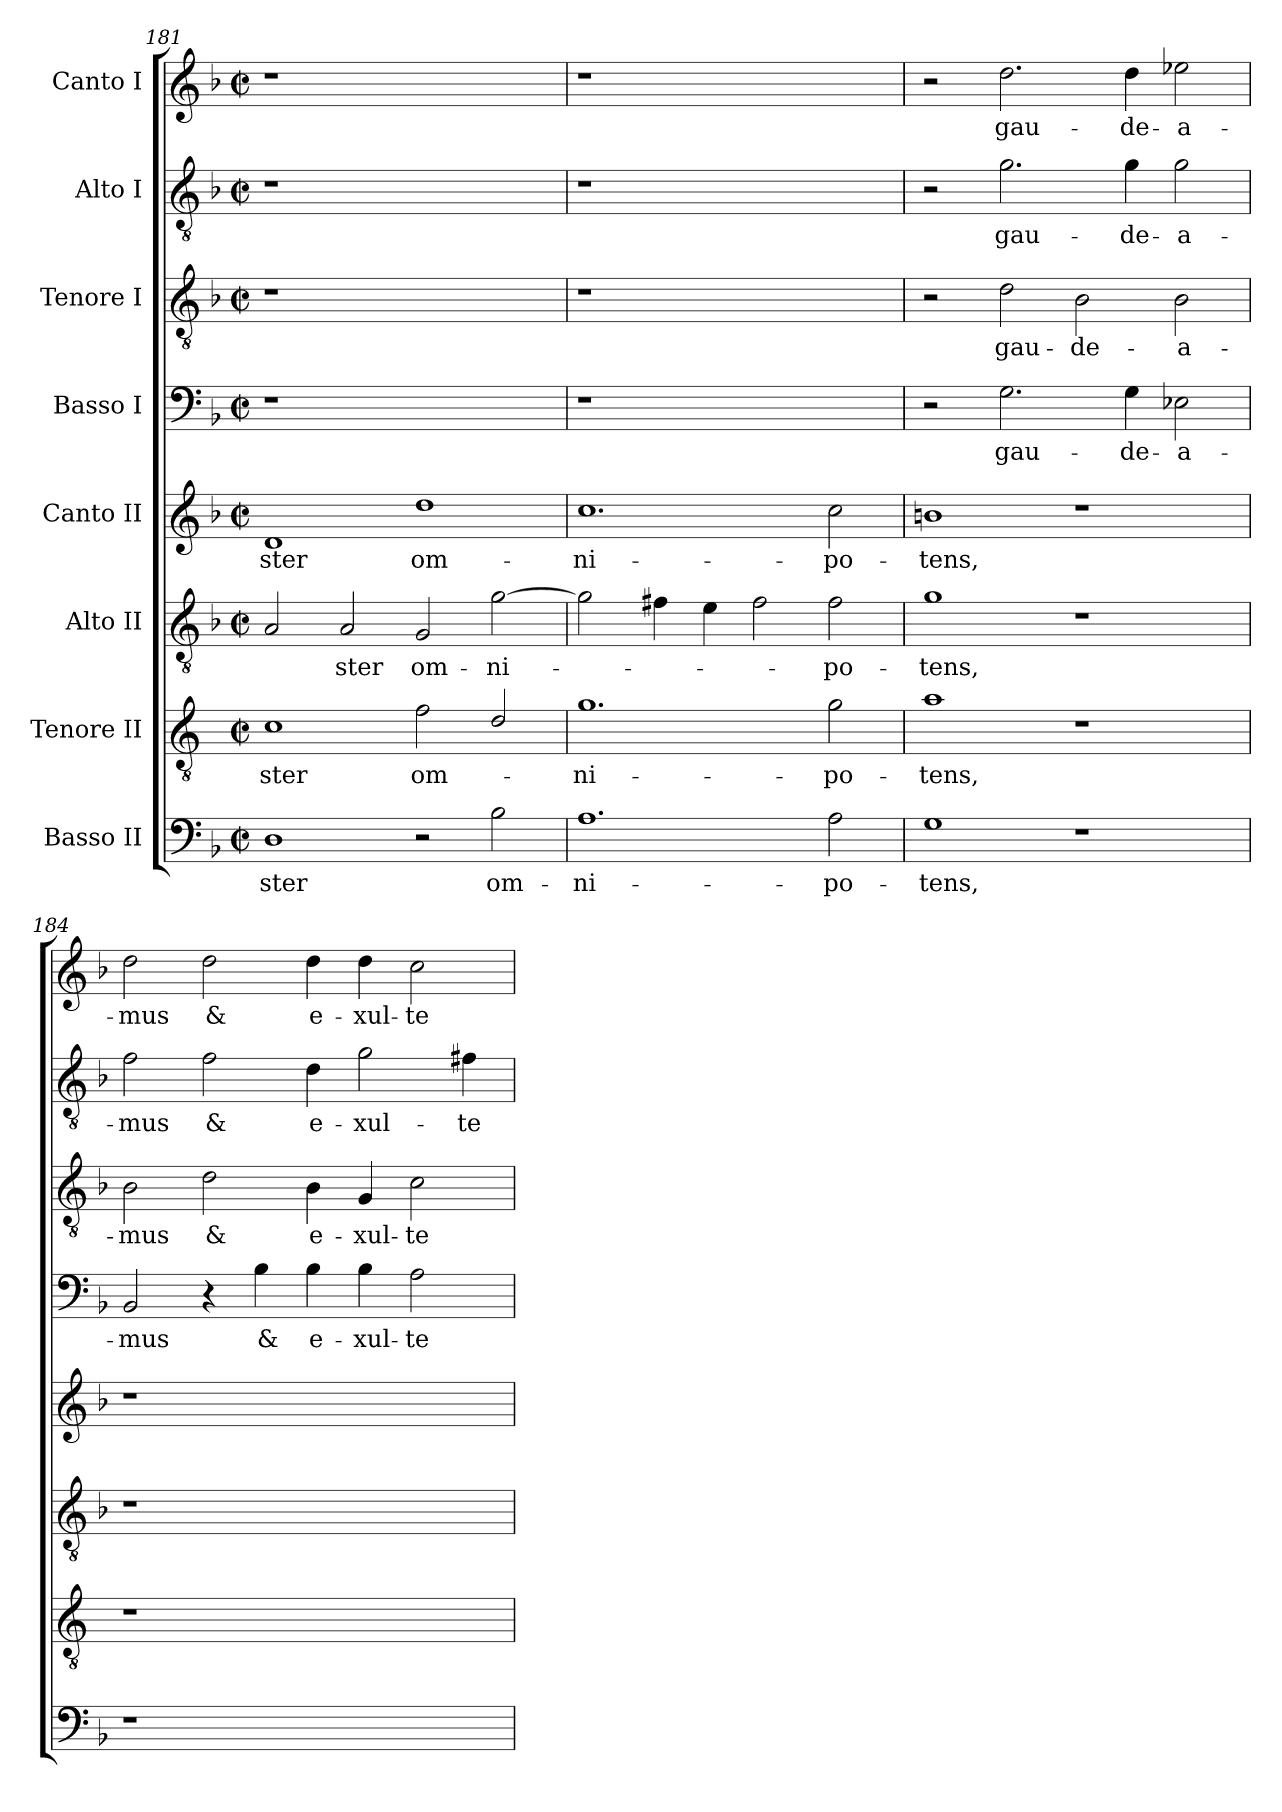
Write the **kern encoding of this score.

**kern	**text	**kern	**text	**kern	**text	**kern	**text	**kern	**text	**kern	**text	**kern	**text	**kern	**text
*part8	*part8	*part7	*part7	*part6	*part6	*part5	*part5	*part4	*part4	*part3	*part3	*part2	*part2	*part1	*part1
*staff8	*staff8	*staff7	*staff7	*staff6	*staff6	*staff5	*staff5	*staff4	*staff4	*staff3	*staff3	*staff2	*staff2	*staff1	*staff1
*I"Basso II	*	*I"Tenore II	*	*I"Alto II	*	*I"Canto II	*	*I"Basso I	*	*I"Tenore I	*	*I"Alto I	*	*I"Canto I	*
*clefF4	*	*clefGv2	*	*clefGv2	*	*clefG2	*	*clefF4	*	*clefGv2	*	*clefGv2	*	*clefG2	*
*	*	*ITrd4c7	*	*	*	*	*	*	*	*	*	*	*	*	*
*k[b-]	*	*k[b-]	*	*k[b-]	*	*k[b-]	*	*k[b-]	*	*k[b-]	*	*k[b-]	*	*k[b-]	*
*d:	*	*d:	*	*d:	*	*d:	*	*d:	*	*d:	*	*d:	*	*d:	*
*M2/2	*	*M2/2	*	*M2/2	*	*M2/2	*	*M2/2	*	*M2/2	*	*M2/2	*	*M2/2	*
*met(c|)	*	*met(c|)	*	*met(c|)	*	*met(c|)	*	*met(c|)	*	*met(c|)	*	*met(c|)	*	*met(c|)	*
=181	=181	=181	=181	=181	=181	=181	=181	=181	=181	=181	=181	=181	=181	=181	=181
!	!LO:LY:b	!	!LO:LY:b	!	!	!	!LO:LY:b	!	!	!	!	!	!	!	!
1D	-ster	1F	-ster	2A/	.	1d	-ster	1r	.	1r	.	1r	.	1r	.
!	!	!	!	!	!LO:LY:b	!	!	!	!	!	!	!	!	!	!
.	.	.	.	2A/	-ster	.	.	.	.	.	.	.	.	.	.
!	!	!	!LO:LY:b	!	!LO:LY:b	!	!LO:LY:b	!	!	!	!	!	!	!	!
2r	.	2B-\	om-	2G/	om-	1dd	om-	1ryy	.	1ryy	.	1ryy	.	1ryy	.
!	!LO:LY:b	!	!	!	!LO:LY:b	!	!	!	!	!	!	!	!	!	!
2B-\	om-	2G/	.	[2g\	-ni-	.	.	.	.	.	.	.	.	.	.
=182	=182	=182	=182	=182	=182	=182	=182	=182	=182	=182	=182	=182	=182	=182	=182
!	!LO:LY:b	!	!LO:LY:b	!	!	!	!LO:LY:b	!	!	!	!	!	!	!	!
1.A	-ni-	1.c	-ni-	2g\]	.	1.cc	-ni-	1r	.	1r	.	1r	.	1r	.
.	.	.	.	4f#X\	.	.	.	.	.	.	.	.	.	.	.
.	.	.	.	4e\	.	.	.	.	.	.	.	.	.	.	.
.	.	.	.	2f#\	.	.	.	1ryy	.	1ryy	.	1ryy	.	1ryy	.
!	!LO:LY:b	!	!LO:LY:b	!	!LO:LY:b	!	!LO:LY:b	!	!	!	!	!	!	!	!
2A\	-po-	2c\	-po-	2f#\	-po-	2cc\	-po-	.	.	.	.	.	.	.	.
!!LO:LB:g=z
=183	=183	=183	=183	=183	=183	=183	=183	=183	=183	=183	=183	=183	=183	=183	=183
!	!LO:LY:b	!	!LO:LY:b	!	!LO:LY:b	!	!LO:LY:b	!	!	!	!	!	!	!	!
1G	-tens,	1d	-tens,	1g	-tens,	1bn	-tens,	2r	.	2r	.	2r	.	2r	.
!	!	!	!	!	!	!	!	!	!LO:LY:b	!	!LO:LY:b	!	!LO:LY:b	!	!LO:LY:b
.	.	.	.	.	.	.	.	2.G\	gau-	2d\	gau-	2.g\	gau-	2.dd\	gau-
!	!	!	!	!	!	!	!	!	!	!	!LO:LY:b	!	!	!	!
1r	.	1r	.	1r	.	1r	.	.	.	2B-\	-de-	.	.	.	.
!	!	!	!	!	!	!	!	!	!LO:LY:b	!	!	!	!LO:LY:b	!	!LO:LY:b
.	.	.	.	.	.	.	.	4G\	-de-	.	.	4g\	-de-	4dd\	-de-
!	!	!	!	!	!	!	!	!	!LO:LY:b	!	!LO:LY:b	!	!LO:LY:b	!	!LO:LY:b
.	.	.	.	.	.	.	.	2E-X\	-a-	2B-\	-a-	2g\	-a-	2ee-X\	-a-
=184	=184	=184	=184	=184	=184	=184	=184	=184	=184	=184	=184	=184	=184	=184	=184
!	!	!	!	!	!	!	!	!	!LO:LY:b	!	!LO:LY:b	!	!LO:LY:b	!	!LO:LY:b
1r	.	1r	.	1r	.	1r	.	2BB-/	-mus	2B-\	-mus	2f\	-mus	2dd\	-mus
!	!	!	!	!	!	!	!	!	!	!	!LO:LY:b	!	!LO:LY:b	!	!LO:LY:b
.	.	.	.	.	.	.	.	4r	.	2d\	&	2f\	&	2dd\	&
!	!	!	!	!	!	!	!	!	!LO:LY:b	!	!	!	!	!	!
.	.	.	.	.	.	.	.	4B-\	&	.	.	.	.	.	.
!	!	!	!	!	!	!	!	!	!LO:LY:b	!	!LO:LY:b	!	!LO:LY:b	!	!LO:LY:b
1ryy	.	1ryy	.	1ryy	.	1ryy	.	4B-\	e-	4B-\	e-	4d\	e-	4dd\	e-
!	!	!	!	!	!	!	!	!	!LO:LY:b	!	!LO:LY:b	!	!LO:LY:b	!	!LO:LY:b
.	.	.	.	.	.	.	.	4B-\	-xul-	4G/	-xul-	2g\	-xul-	4dd\	-xul-
!	!	!	!	!	!	!	!	!	!LO:LY:b	!	!LO:LY:b	!	!	!	!LO:LY:b
.	.	.	.	.	.	.	.	2A\	-te-	2c\	-te-	.	.	2cc\	-te-
!	!	!	!	!	!	!	!	!	!	!	!	!	!LO:LY:b	!	!
.	.	.	.	.	.	.	.	.	.	.	.	4f#X\	-te-	.	.
=	=	=	=	=	=	=	=	=	=	=	=	=	=	=	=
*-	*-	*-	*-	*-	*-	*-	*-	*-	*-	*-	*-	*-	*-	*-	*-
